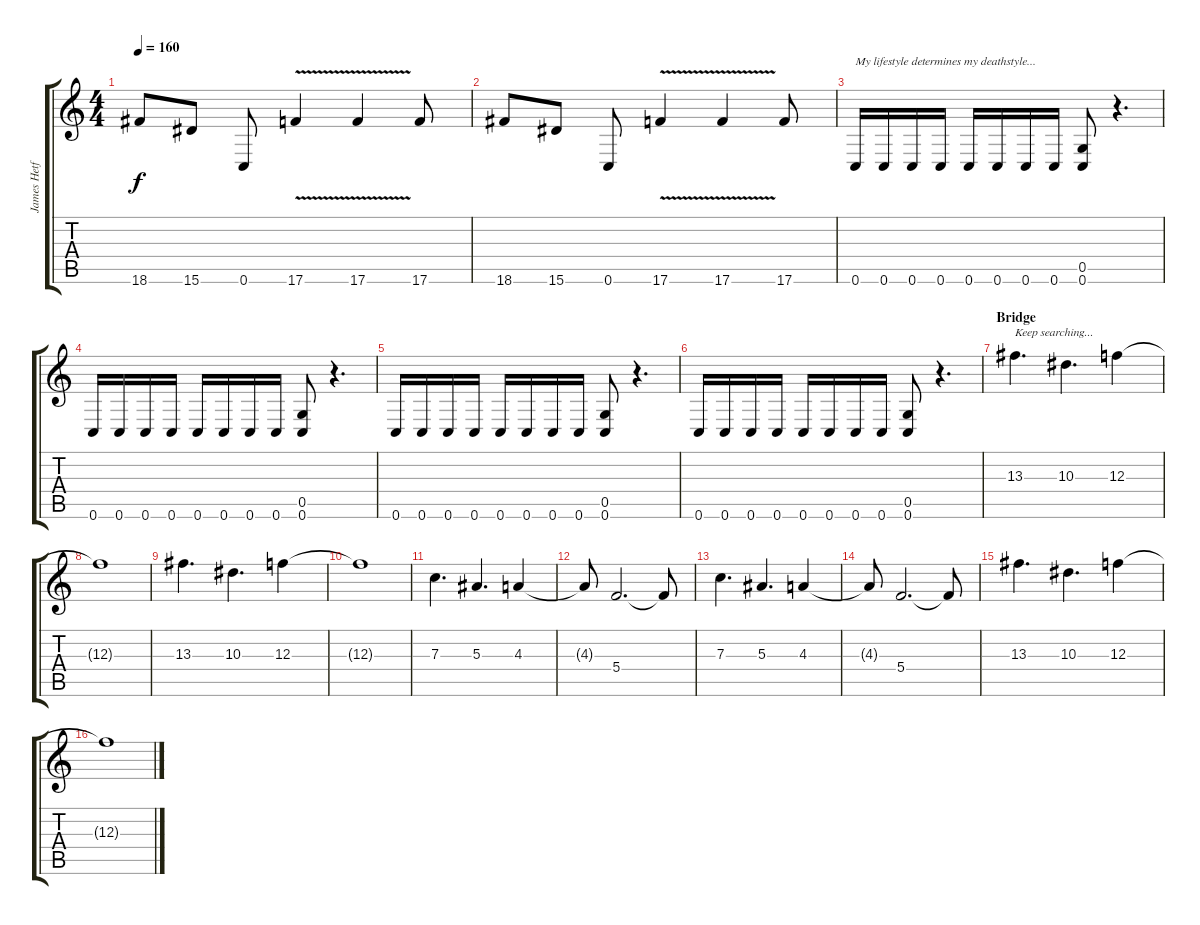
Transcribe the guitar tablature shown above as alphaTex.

\track ("James Hetfield" "James Hetf") {instrument distortionguitar}
\staff {score tabs}
\tuning (D4 A3 F3 C3 G2 C2) {hide}
\ts (4 4)
\tempo 160
\clef g2
\ks c
18.6.8{dy f instrument electricguitarmuted} 15.6.8 0.6.8 17.6{v}.4 17.6{v}.4 17.6.8 |
18.6.8 15.6.8 0.6.8 17.6{v}.4 17.6{v}.4 17.6.8 |
0.6.16{txt "My lifestyle determines my deathstyle..." instrument overdrivenguitar} 0.6.16 0.6.16 0.6.16 0.6.16 0.6.16 0.6.16 0.6.16 (0.5 0.6).8 r.4{d} |
0.6.16 0.6.16 0.6.16 0.6.16 0.6.16 0.6.16 0.6.16 0.6.16 (0.5 0.6).8 r.4{d} |
0.6.16 0.6.16 0.6.16 0.6.16 0.6.16 0.6.16 0.6.16 0.6.16 (0.5 0.6).8 r.4{d} |
0.6.16 0.6.16 0.6.16 0.6.16 0.6.16 0.6.16 0.6.16 0.6.16 (0.5 0.6).8 r.4{d} |
\section ("" "Bridge")
13.3.4{d txt "Keep searching..." instrument electricguitarjazz} 10.3.4{d} 12.3.4 |
12.3{t}.1 |
13.3.4{d} 10.3.4{d} 12.3.4 |
12.3{t}.1 |
7.3.4{d} 5.3.4{d} 4.3.4 |
4.3{t}.8 5.4.2{d} 5.4{t}.8 |
7.3.4{d} 5.3.4{d} 4.3.4 |
4.3{t}.8 5.4.2{d} 5.4{t}.8 |
13.3.4{d} 10.3.4{d} 12.3.4 |
12.3{t}.1
